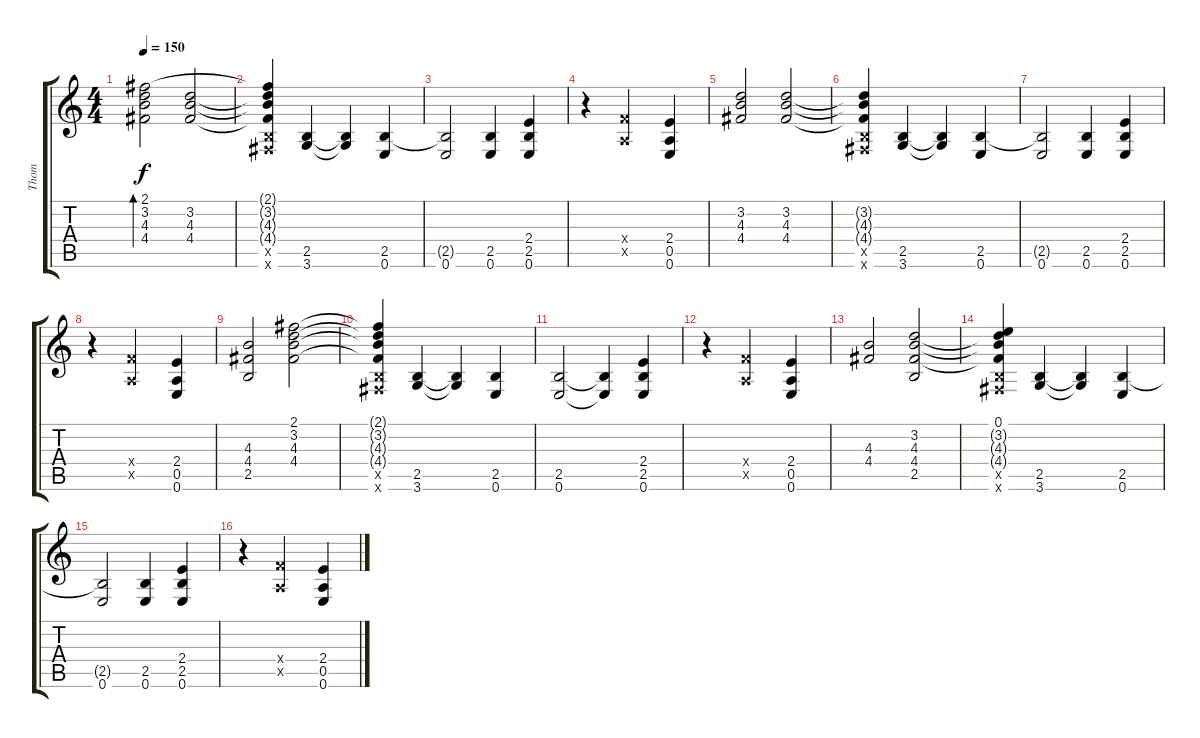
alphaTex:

\track ("Thom" "Thom") {instrument acousticguitarsteel}
\staff {score tabs}
\tuning (E4 B3 G3 D3 A2 E2) {hide}
\ts (4 4)
\tempo 150
\clef g2
\ks c
(2.1 3.2 4.3 4.4).2{bd 120 dy f instrument acousticguitarsteel} (3.2 4.3 4.4).2 |
(2.1{t} 3.2{t} 4.3{t} 4.4{t} 2.5{x} 2.6{x}).4 (2.5 3.6).4 (2.5{t} 3.6{t}).4 (2.5 0.6).4 |
(2.5{t} 0.6).2 (2.5 0.6).4 (2.4 2.5 0.6).4 |
r.4 (3.4{x} 0.5{x}).2 (2.4 0.5 0.6).4 |
(3.2 4.3 4.4).2 (3.2 4.3 4.4).2 |
(3.2{t} 4.3{t} 4.4{t} 2.5{x} 2.6{x}).4 (2.5 3.6).4 (2.5{t} 3.6{t}).4 (2.5 0.6).4 |
(2.5{t} 0.6).2 (2.5 0.6).4 (2.4 2.5 0.6).4 |
r.4 (3.4{x} 0.5{x}).2 (2.4 0.5 0.6).4 |
(4.3 4.4 2.5).2 (2.1 3.2 4.3 4.4).2 |
(2.1{t} 3.2{t} 4.3{t} 4.4{t} 2.5{x} 2.6{x}).4 (2.5 3.6).4 (2.5{t} 3.6{t}).4 (2.5 0.6).4 |
(2.5 0.6).2 (2.5{t} 0.6{t}).4 (2.4 2.5 0.6).4 |
r.4 (3.4{x} 0.5{x}).2 (2.4 0.5 0.6).4 |
(4.3 4.4).2 (3.2 4.3 4.4 2.5).2 |
(0.1 3.2{t} 4.3{t} 4.4{t} 2.5{x} 2.6{x}).4 (2.5 3.6).4 (2.5{t} 3.6{t}).4 (2.5 0.6).4 |
(2.5{t} 0.6).2 (2.5 0.6).4 (2.4 2.5 0.6).4 |
r.4 (3.4{x} 0.5{x}).2 (2.4 0.5 0.6).4
